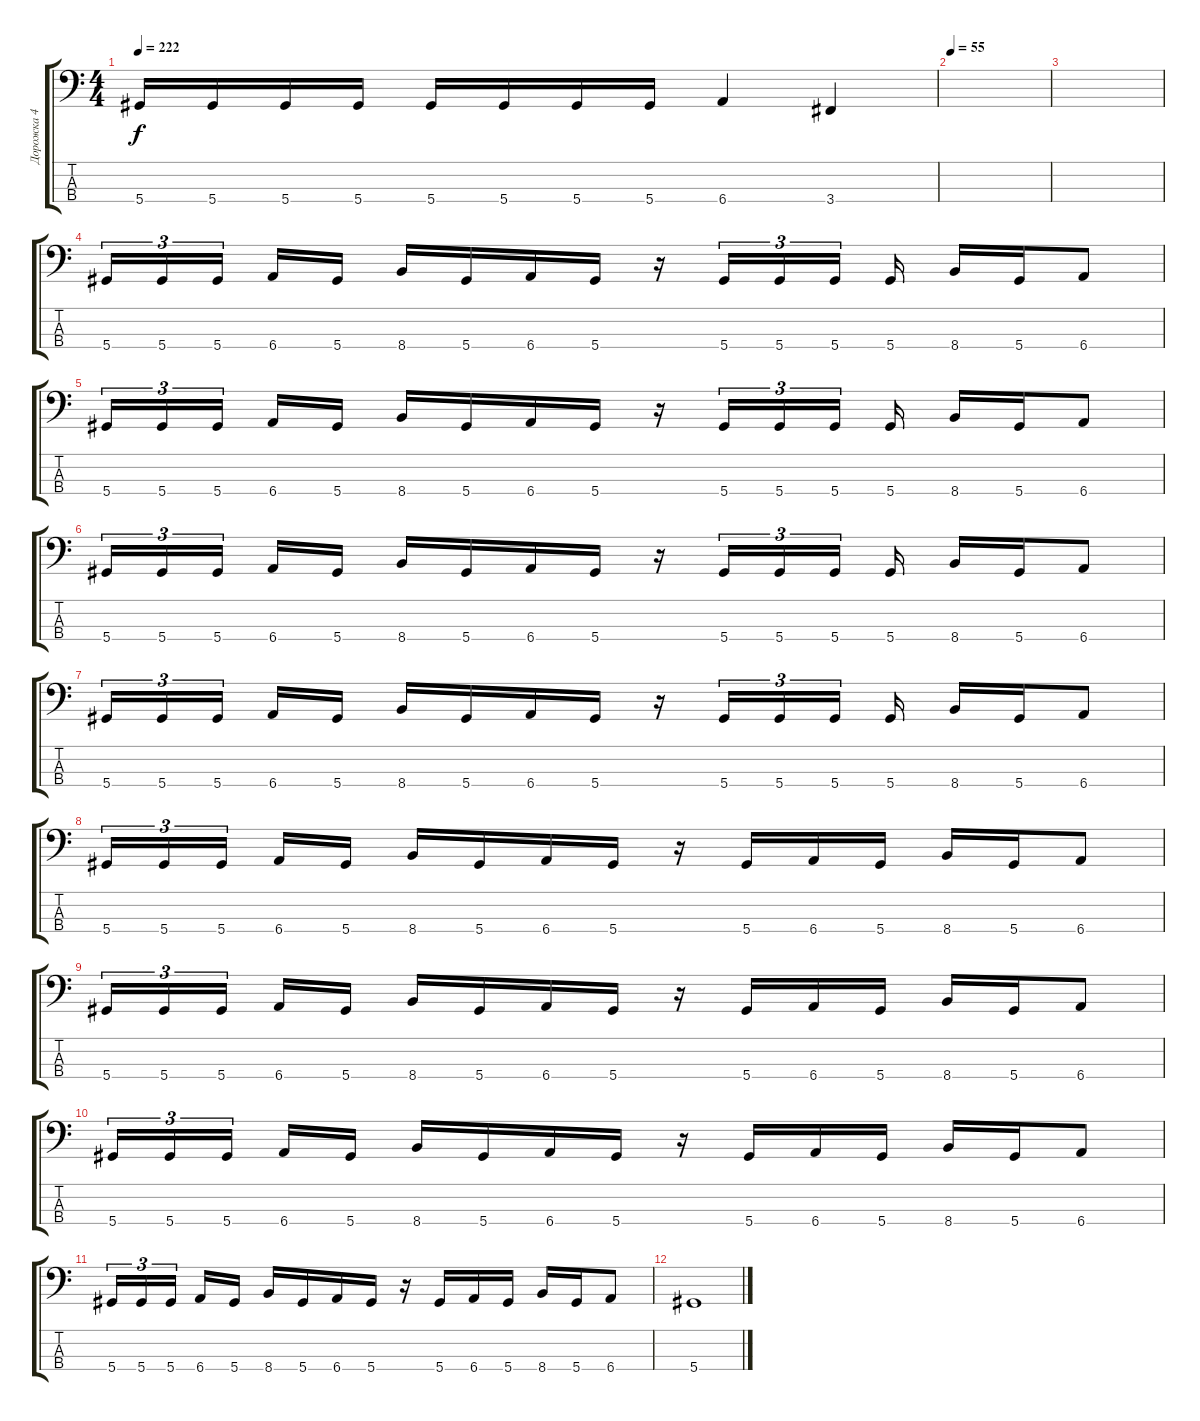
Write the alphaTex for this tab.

\track ("Дорожка 4" "Дорожка 4") {instrument electricbassfinger}
\staff {score tabs}
\tuning (Gb2 Db2 Ab1 Eb1) {hide}
\ts (4 4)
\tempo 222
\clef f4
\ks c
5.4.16{dy f} 5.4.16 5.4.16 5.4.16 5.4.16 5.4.16 5.4.16 5.4.16 6.4.4 3.4.4 |
\tempo 55
|
|
5.4.16{tu (3 2)} 5.4.16{tu (3 2)} 5.4.16{tu (3 2) beam splitsecondary} 6.4.16 5.4.16 8.4.16 5.4.16 6.4.16 5.4.16 r.16 5.4.16{tu (3 2)} 5.4.16{tu (3 2)} 5.4.16{tu (3 2) beam splitsecondary} 5.4.16 8.4.16 5.4.16 6.4.8 |
5.4.16{tu (3 2)} 5.4.16{tu (3 2)} 5.4.16{tu (3 2) beam splitsecondary} 6.4.16 5.4.16 8.4.16 5.4.16 6.4.16 5.4.16 r.16 5.4.16{tu (3 2)} 5.4.16{tu (3 2)} 5.4.16{tu (3 2) beam splitsecondary} 5.4.16 8.4.16 5.4.16 6.4.8 |
5.4.16{tu (3 2)} 5.4.16{tu (3 2)} 5.4.16{tu (3 2) beam splitsecondary} 6.4.16 5.4.16 8.4.16 5.4.16 6.4.16 5.4.16 r.16 5.4.16{tu (3 2)} 5.4.16{tu (3 2)} 5.4.16{tu (3 2) beam splitsecondary} 5.4.16 8.4.16 5.4.16 6.4.8 |
5.4.16{tu (3 2)} 5.4.16{tu (3 2)} 5.4.16{tu (3 2) beam splitsecondary} 6.4.16 5.4.16 8.4.16 5.4.16 6.4.16 5.4.16 r.16 5.4.16{tu (3 2)} 5.4.16{tu (3 2)} 5.4.16{tu (3 2) beam splitsecondary} 5.4.16 8.4.16 5.4.16 6.4.8 |
5.4.16{tu (3 2)} 5.4.16{tu (3 2)} 5.4.16{tu (3 2) beam splitsecondary} 6.4.16 5.4.16 8.4.16 5.4.16 6.4.16 5.4.16 r.16 5.4.16 6.4.16 5.4.16 8.4.16 5.4.16 6.4.8 |
5.4.16{tu (3 2)} 5.4.16{tu (3 2)} 5.4.16{tu (3 2) beam splitsecondary} 6.4.16 5.4.16 8.4.16 5.4.16 6.4.16 5.4.16 r.16 5.4.16 6.4.16 5.4.16 8.4.16 5.4.16 6.4.8 |
5.4.16{tu (3 2)} 5.4.16{tu (3 2)} 5.4.16{tu (3 2) beam splitsecondary} 6.4.16 5.4.16 8.4.16 5.4.16 6.4.16 5.4.16 r.16 5.4.16 6.4.16 5.4.16 8.4.16 5.4.16 6.4.8 |
5.4.16{tu (3 2)} 5.4.16{tu (3 2)} 5.4.16{tu (3 2) beam splitsecondary} 6.4.16 5.4.16 8.4.16 5.4.16 6.4.16 5.4.16 r.16 5.4.16 6.4.16 5.4.16 8.4.16 5.4.16 6.4.8 |
5.4.1
